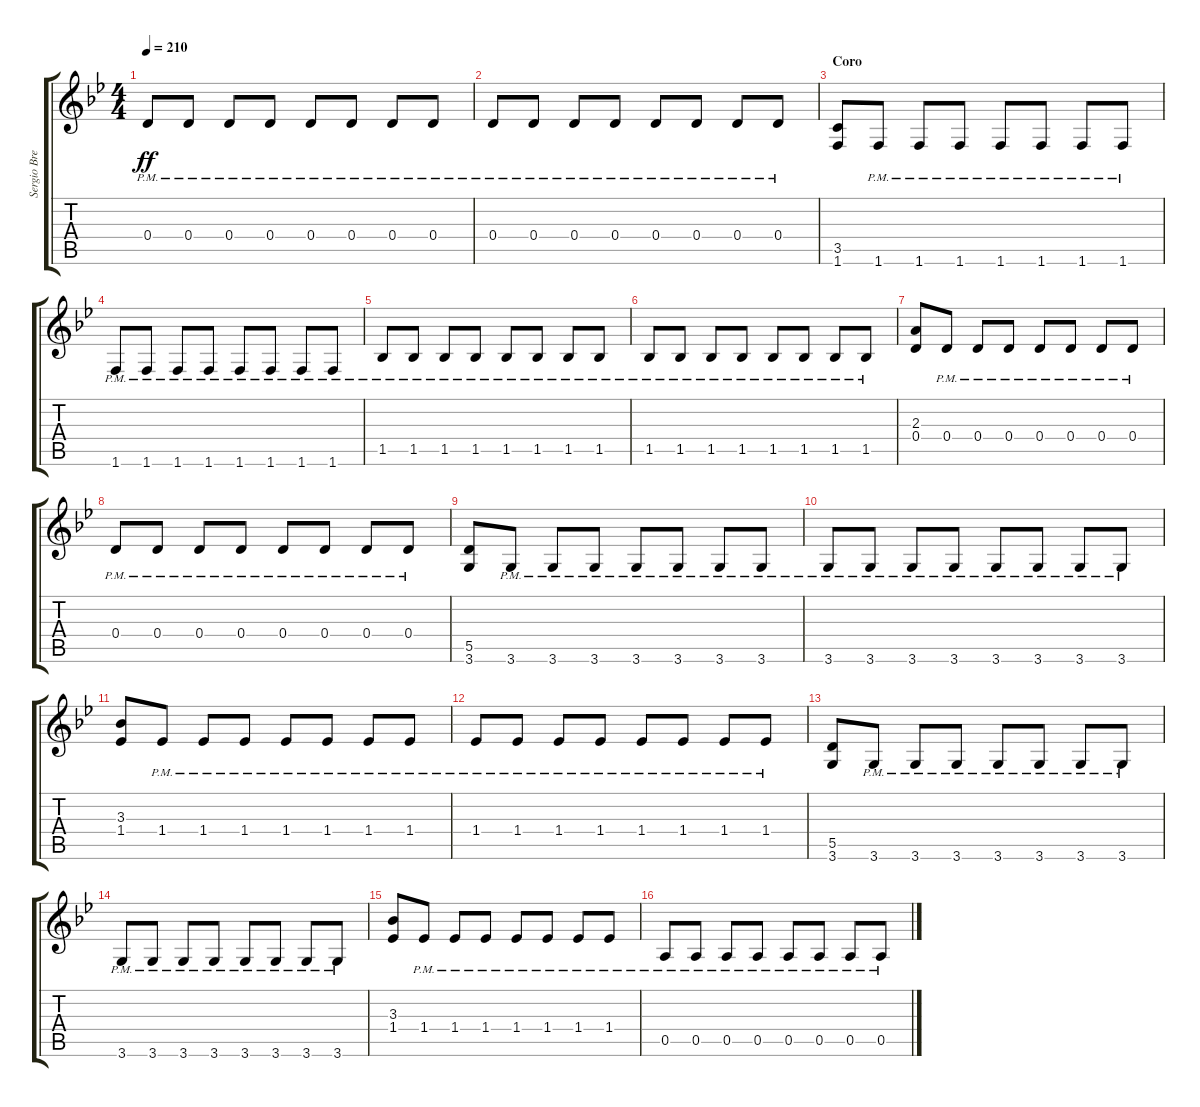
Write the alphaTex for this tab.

\track ("Sergio Bredichevsky" "Sergio Bre") {instrument overdrivenguitar}
\staff {score tabs}
\tuning (E4 B3 G3 D3 A2 E2) {hide}
\ts (4 4)
\tempo 210
\clef g2
\ks gminor
0.4{pm}.8{dy ff} 0.4{pm}.8 0.4{pm}.8 0.4{pm}.8 0.4{pm}.8 0.4{pm}.8 0.4{pm}.8 0.4{pm}.8 |
0.4{pm}.8 0.4{pm}.8 0.4{pm}.8 0.4{pm}.8 0.4{pm}.8 0.4{pm}.8 0.4{pm}.8 0.4{pm}.8 |
\section ("" "Coro")
(3.5 1.6).8 1.6{pm}.8 1.6{pm}.8 1.6{pm}.8 1.6{pm}.8 1.6{pm}.8 1.6{pm}.8 1.6{pm}.8 |
1.6{pm}.8 1.6{pm}.8 1.6{pm}.8 1.6{pm}.8 1.6{pm}.8 1.6{pm}.8 1.6{pm}.8 1.6{pm}.8 |
1.5{pm}.8 1.5{pm}.8 1.5{pm}.8 1.5{pm}.8 1.5{pm}.8 1.5{pm}.8 1.5{pm}.8 1.5{pm}.8 |
1.5{pm}.8 1.5{pm}.8 1.5{pm}.8 1.5{pm}.8 1.5{pm}.8 1.5{pm}.8 1.5{pm}.8 1.5{pm}.8 |
(2.3 0.4).8 0.4{pm}.8 0.4{pm}.8 0.4{pm}.8 0.4{pm}.8 0.4{pm}.8 0.4{pm}.8 0.4{pm}.8 |
0.4{pm}.8 0.4{pm}.8 0.4{pm}.8 0.4{pm}.8 0.4{pm}.8 0.4{pm}.8 0.4{pm}.8 0.4{pm}.8 |
(5.5 3.6).8 3.6{pm}.8 3.6{pm}.8 3.6{pm}.8 3.6{pm}.8 3.6{pm}.8 3.6{pm}.8 3.6{pm}.8 |
3.6{pm}.8 3.6{pm}.8 3.6{pm}.8 3.6{pm}.8 3.6{pm}.8 3.6{pm}.8 3.6{pm}.8 3.6{pm}.8 |
(3.3 1.4).8 1.4{pm}.8 1.4{pm}.8 1.4{pm}.8 1.4{pm}.8 1.4{pm}.8 1.4{pm}.8 1.4{pm}.8 |
1.4{pm}.8 1.4{pm}.8 1.4{pm}.8 1.4{pm}.8 1.4{pm}.8 1.4{pm}.8 1.4{pm}.8 1.4{pm}.8 |
(5.5 3.6).8 3.6{pm}.8 3.6{pm}.8 3.6{pm}.8 3.6{pm}.8 3.6{pm}.8 3.6{pm}.8 3.6{pm}.8 |
3.6{pm}.8 3.6{pm}.8 3.6{pm}.8 3.6{pm}.8 3.6{pm}.8 3.6{pm}.8 3.6{pm}.8 3.6{pm}.8 |
(3.3 1.4).8 1.4{pm}.8 1.4{pm}.8 1.4{pm}.8 1.4{pm}.8 1.4{pm}.8 1.4{pm}.8 1.4{pm}.8 |
0.5{pm}.8 0.5{pm}.8 0.5{pm}.8 0.5{pm}.8 0.5{pm}.8 0.5{pm}.8 0.5{pm}.8 0.5{pm}.8
